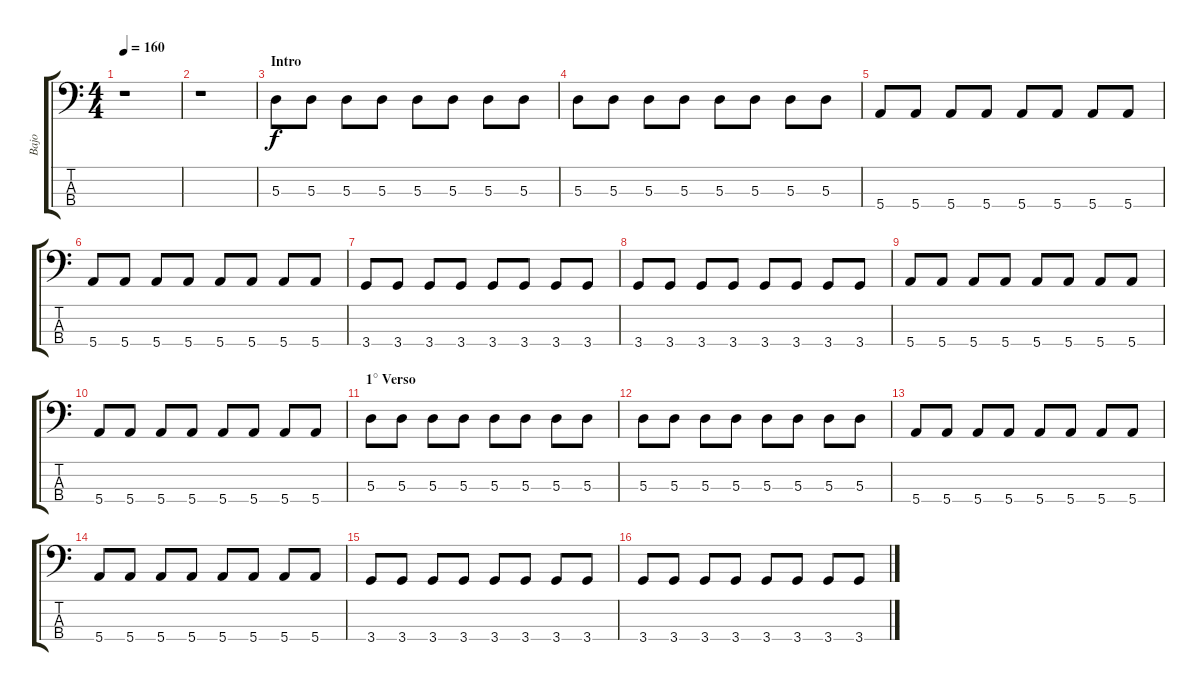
\track ("Bajo" "Bajo") {instrument electricbasspick}
\staff {score tabs}
\tuning (G2 D2 A1 E1) {hide}
\ts (4 4)
\tempo 160
\clef f4
\ks c
r.1{dy f instrument electricbasspick} |
r.1 |
\section ("" "Intro")
5.3.8 5.3.8 5.3.8 5.3.8 5.3.8 5.3.8 5.3.8 5.3.8 |
5.3.8 5.3.8 5.3.8 5.3.8 5.3.8 5.3.8 5.3.8 5.3.8 |
5.4.8 5.4.8 5.4.8 5.4.8 5.4.8 5.4.8 5.4.8 5.4.8 |
5.4.8 5.4.8 5.4.8 5.4.8 5.4.8 5.4.8 5.4.8 5.4.8 |
3.4.8 3.4.8 3.4.8 3.4.8 3.4.8 3.4.8 3.4.8 3.4.8 |
3.4.8 3.4.8 3.4.8 3.4.8 3.4.8 3.4.8 3.4.8 3.4.8 |
5.4.8 5.4.8 5.4.8 5.4.8 5.4.8 5.4.8 5.4.8 5.4.8 |
5.4.8 5.4.8 5.4.8 5.4.8 5.4.8 5.4.8 5.4.8 5.4.8 |
\section ("" "1° Verso")
5.3.8 5.3.8 5.3.8 5.3.8 5.3.8 5.3.8 5.3.8 5.3.8 |
5.3.8 5.3.8 5.3.8 5.3.8 5.3.8 5.3.8 5.3.8 5.3.8 |
5.4.8 5.4.8 5.4.8 5.4.8 5.4.8 5.4.8 5.4.8 5.4.8 |
5.4.8 5.4.8 5.4.8 5.4.8 5.4.8 5.4.8 5.4.8 5.4.8 |
3.4.8 3.4.8 3.4.8 3.4.8 3.4.8 3.4.8 3.4.8 3.4.8 |
3.4.8 3.4.8 3.4.8 3.4.8 3.4.8 3.4.8 3.4.8 3.4.8
